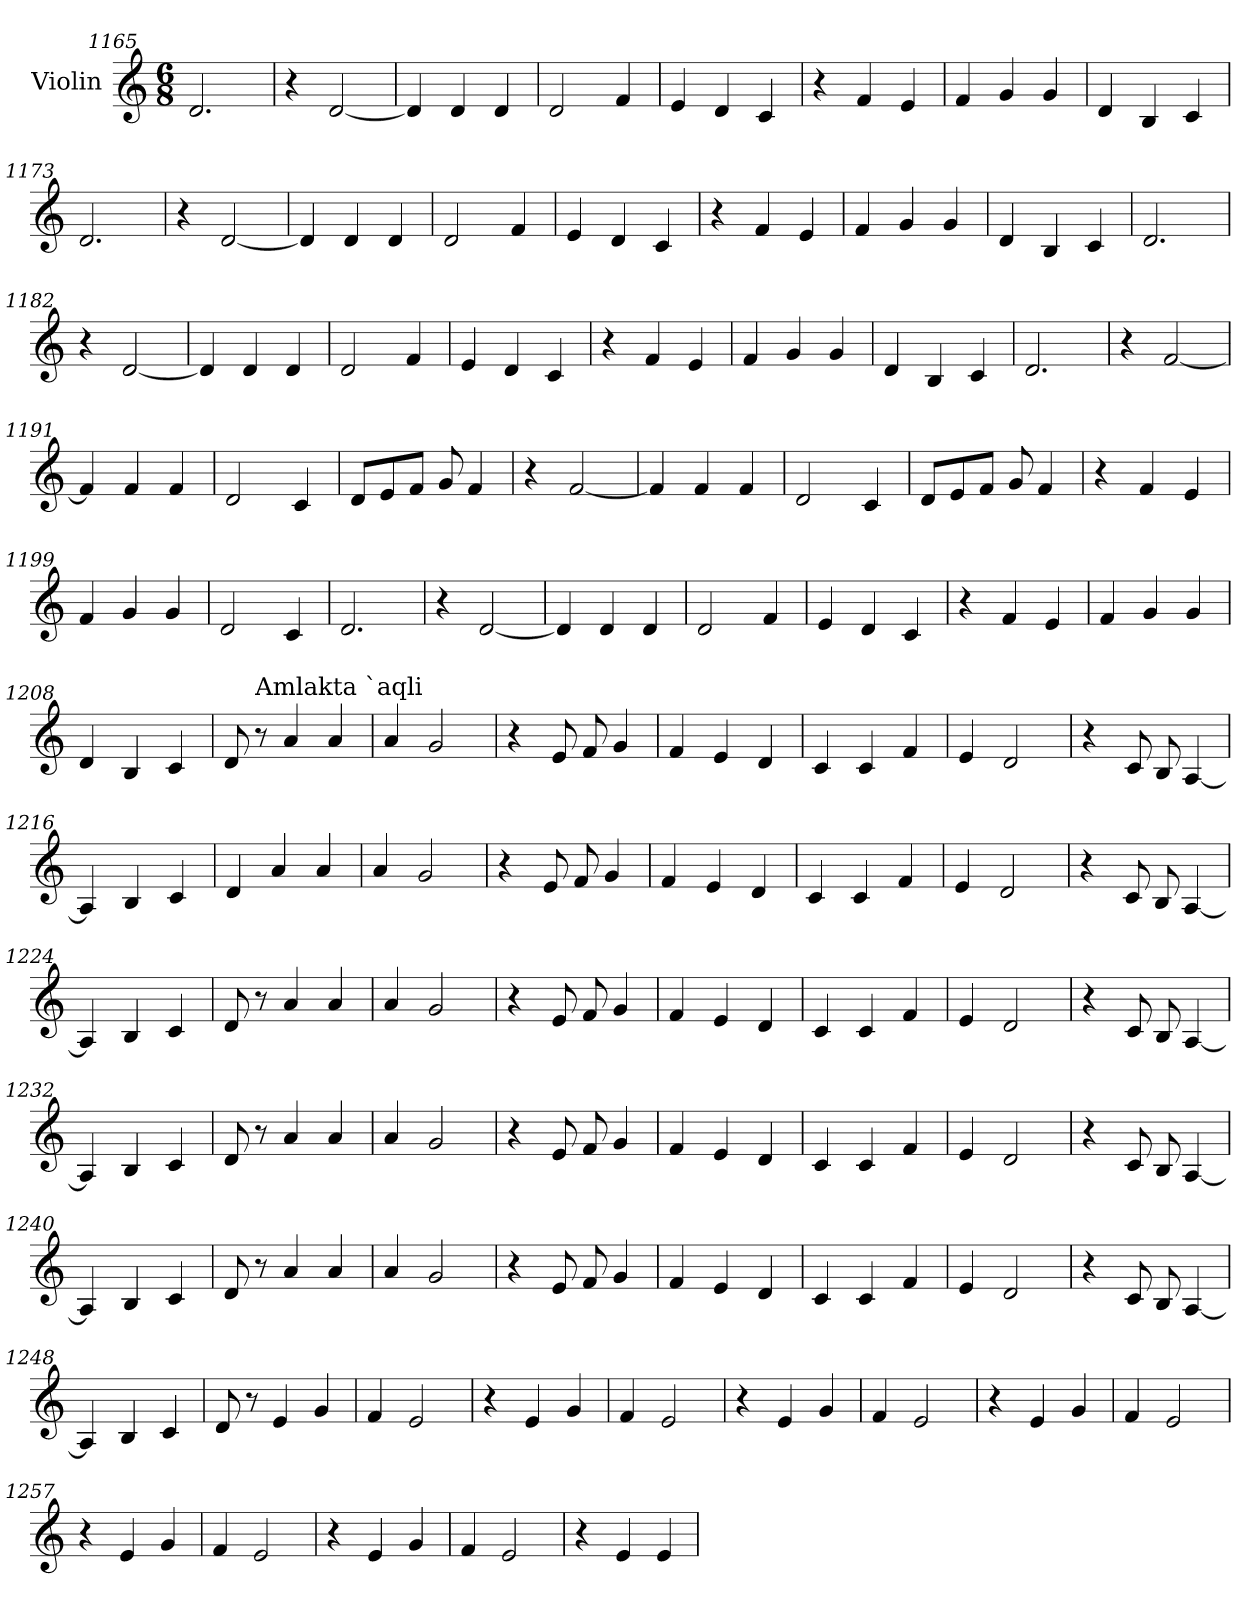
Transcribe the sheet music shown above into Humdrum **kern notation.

**kern
*part1
*staff1
*I"Violin
*clefG2
*k[]
*C:
*M6/8
=1165
2.d/
!!LO:PB:g=z
=1166
4r
[2d/
=1167
4d/]
4d/
4d/
!!LO:PB:g=z
=1168
2d/
4f/
=1169
4e/
4d/
4c/
=1170
4r
4f/
4e/
=1171
4f/
4g/
4g/
=1172
4d/
4B/
4c/
=1173
2.d/
!!LO:PB:g=z
=1174
4r
[2d/
=1175
4d/]
4d/
4d/
!!LO:PB:g=z
=1176
2d/
4f/
=1177
4e/
4d/
4c/
=1178
4r
4f/
4e/
=1179
4f/
4g/
4g/
=1180
4d/
4B/
4c/
=1181
2.d/
=1182
4r
[2d/
=1183
4d/]
4d/
4d/
!!LO:PB:g=z
=1184
2d/
4f/
=1185
4e/
4d/
4c/
=1186
4r
4f/
4e/
=1187
4f/
4g/
4g/
=1188
4d/
4B/
4c/
=1189
2.d/
!!LO:PB:g=z
=1190
4r
[2f/
=1191
4f/]
4f/
4f/
!!LO:PB:g=z
=1192
2d/
4c/
=1193
8d/L
8e/
8f/J
8g/
4f/
=1194
4r
[2f/
=1195
4f/]
4f/
4f/
=1196
2d/
4c/
!!LO:PB:g=z
=1197
8d/L
8e/
8f/J
8g/
4f/
!!LO:PB:g=z
=1198
4r
4f/
4e/
=1199
4f/
4g/
4g/
=1200
2d/
4c/
=1201
2.d/
=1202
4r
[2d/
=1203
4d/]
4d/
4d/
=1204
2d/
4f/
!!LO:PB:g=z
=1205
4e/
4d/
4c/
!!LO:PB:g=z
=1206
4r
4f/
4e/
=1207
4f/
4g/
4g/
=1208
4d/
4B/
4c/
=1209
8d/
!LO:TX:a:t=Amlakta `aqli
8r
4a/
4a/
=1210
4a/
2g/
=1211
4r
8e/
8f/
4g/
!!LO:PB:g=z
=1212
4f/
4e/
4d/
!!LO:PB:g=z
=1213
4c/
4c/
4f/
=1214
4e/
2d/
=1215
4r
8c/
8B/
[4A/
=1216
4A/]
4B/
4c/
=1217
4d/
4a/
4a/
=1218
4a/
2g/
!!LO:PB:g=z
=1219
4r
8e/
8f/
4g/
!!LO:PB:g=z
=1220
4f/
4e/
4d/
=1221
4c/
4c/
4f/
=1222
4e/
2d/
=1223
4r
8c/
8B/
[4A/
=1224
4A/]
4B/
4c/
=1225
8d/
8r
4a/
4a/
!!LO:PB:g=z
=1226
4a/
2g/
=1227
4r
8e/
8f/
4g/
!!LO:PB:g=z
=1228
4f/
4e/
4d/
=1229
4c/
4c/
4f/
=1230
4e/
2d/
=1231
4r
8c/
8B/
[4A/
=1232
4A/]
4B/
4c/
!!LO:PB:g=z
=1233
8d/
8r
4a/
4a/
!!LO:PB:g=z
=1234
4a/
2g/
=1235
4r
8e/
8f/
4g/
=1236
4f/
4e/
4d/
=1237
4c/
4c/
4f/
=1238
4e/
2d/
=1239
4r
8c/
8B/
[4A/
=1240
4A/]
4B/
4c/
!!LO:PB:g=z
=1241
8d/
8r
4a/
4a/
=1242
4a/
2g/
=1243
4r
8e/
8f/
4g/
=1244
4f/
4e/
4d/
=1245
4c/
4c/
4f/
=1246
4e/
2d/
!!LO:PB:g=z
=1247
4r
8c/
8B/
[4A/
!!LO:PB:g=z
=1248
4A/]
4B/
4c/
=1249
8d/
8r
4e/
4g/
=1250
4f/
2e/
=1251
4r
4e/
4g/
=1252
4f/
2e/
=1253
4r
4e/
4g/
!!LO:PB:g=z
=1254
4f/
2e/
!!LO:PB:g=z
=1255
4r
4e/
4g/
=1256
4f/
2e/
=1257
4r
4e/
4g/
=1258
4f/
2e/
=1259
4r
4e/
4g/
=1260
4f/
2e/
=1261
4r
4e/
4e/
=
*-
